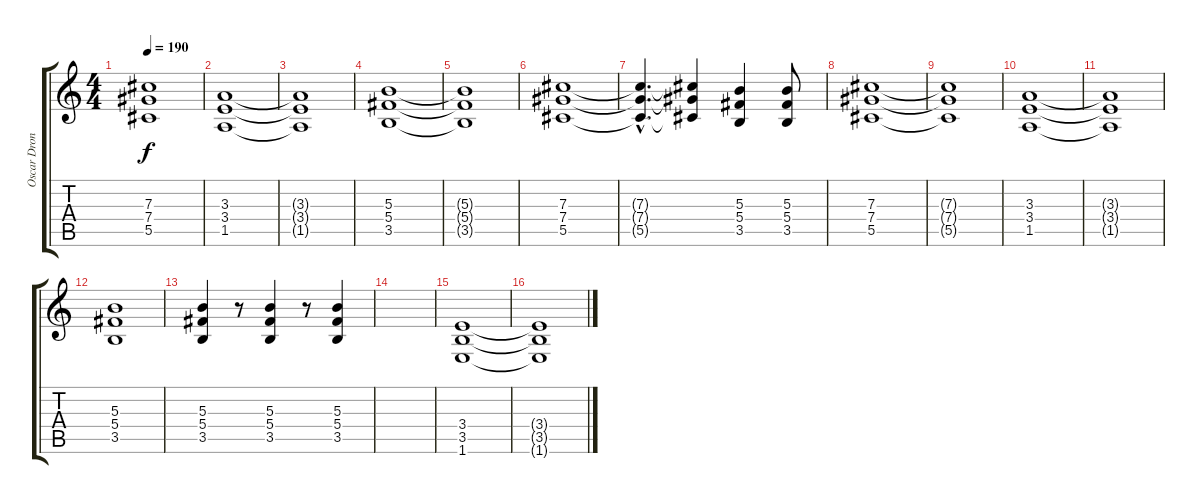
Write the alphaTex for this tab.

\track ("Oscar Dronjak Rhytm" "Oscar Dron") {instrument distortionguitar}
\staff {score tabs}
\tuning (Eb4 Bb3 Gb3 Db3 Ab2 Eb2) {hide}
\ts (4 4)
\tempo 190
\clef g2
\ks c
(7.3{t} 7.4{t} 5.5{t}).1{dy f} |
(3.3 3.4 1.5).1 |
(3.3{t} 3.4{t} 1.5{t}).1 |
(5.3 5.4 3.5).1 |
(5.3{t} 5.4{t} 3.5{t}).1 |
(7.3 7.4 5.5).1 |
(7.3{hac t} 7.4{hac t} 5.5{hac t}).4{d} (7.3{t} 7.4{t} 5.5{t}).4 (5.3 5.4 3.5).4 (5.3 5.4 3.5).8 |
(7.3 7.4 5.5).1 |
(7.3{t} 7.4{t} 5.5{t}).1 |
(3.3 3.4 1.5).1 |
(3.3{t} 3.4{t} 1.5{t}).1 |
(5.3 5.4 3.5).1 |
(5.3 5.4 3.5).4 r.8 (5.3 5.4 3.5).4 r.8 (5.3 5.4 3.5).4 |
|
(3.4 3.5 1.6).1 |
(3.4{t} 3.5{t} 1.6{t}).1
